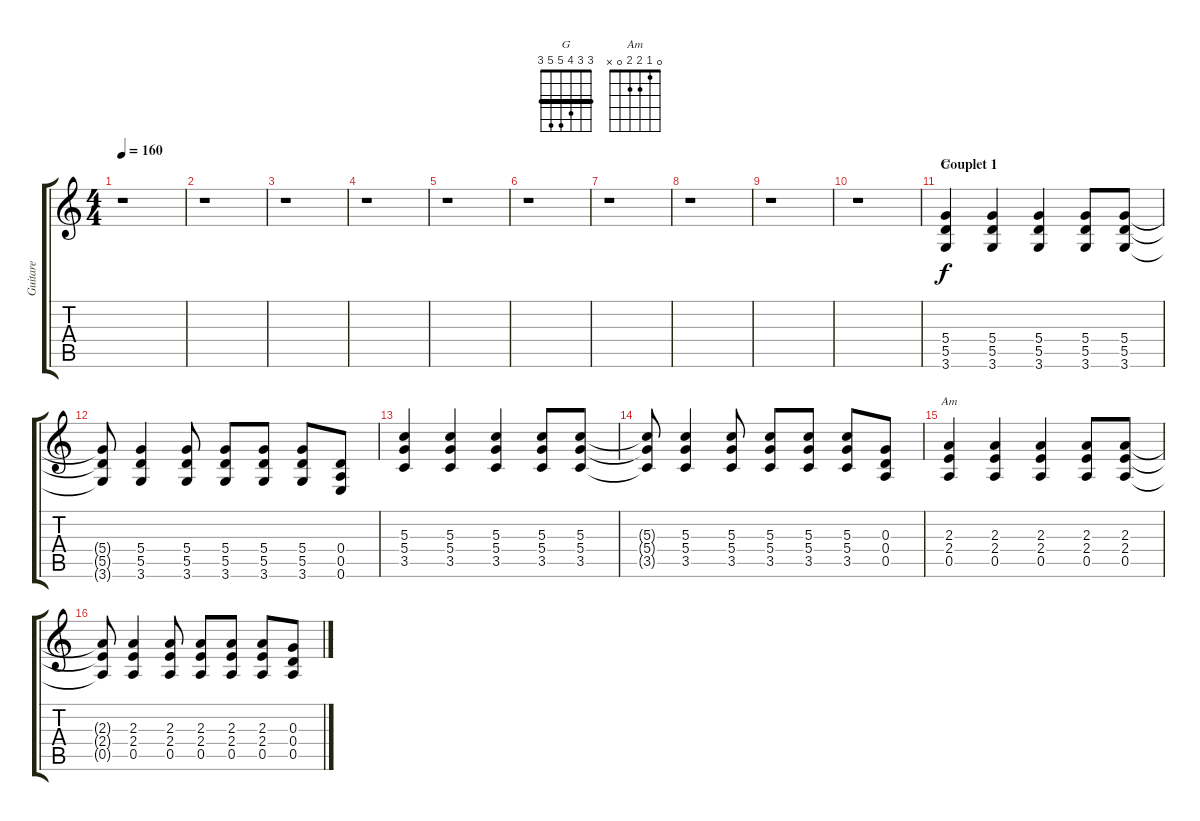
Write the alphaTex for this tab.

\track ("Guitare" "Guitare") {instrument electricguitarclean}
\staff {score tabs}
\tuning (E4 B3 G3 D3 A2 E2) {hide}
\chord ("G" 3 3 4 5 5 3) {barre 3}
\chord ("Am" 0 1 2 2 0 x)
\ts (4 4)
\tempo 160
\clef g2
\ks c
r.1{dy f instrument electricguitarclean} |
r.1 |
r.1 |
r.1 |
r.1 |
r.1 |
r.1 |
r.1 |
r.1 |
r.1 |
\section ("" "Couplet 1")
(5.4 5.5 3.6).4{ch "G"} (5.4 5.5 3.6).4 (5.4 5.5 3.6).4 (5.4 5.5 3.6).8 (5.4 5.5 3.6).8 |
(5.4{t} 5.5{t} 3.6{t}).8 (5.4 5.5 3.6).4 (5.4 5.5 3.6).8 (5.4 5.5 3.6).8 (5.4 5.5 3.6).8 (5.4 5.5 3.6).8 (0.4 0.5 0.6).8 |
(5.3 5.4 3.5).4 (5.3 5.4 3.5).4 (5.3 5.4 3.5).4 (5.3 5.4 3.5).8 (5.3 5.4 3.5).8 |
(5.3{t} 5.4{t} 3.5{t}).8 (5.3 5.4 3.5).4 (5.3 5.4 3.5).8 (5.3 5.4 3.5).8 (5.3 5.4 3.5).8 (5.3 5.4 3.5).8 (0.3 0.4 0.5).8 |
(2.3 2.4 0.5).4{ch "Am"} (2.3 2.4 0.5).4 (2.3 2.4 0.5).4 (2.3 2.4 0.5).8 (2.3 2.4 0.5).8 |
(2.3{t} 2.4{t} 0.5{t}).8 (2.3 2.4 0.5).4 (2.3 2.4 0.5).8 (2.3 2.4 0.5).8 (2.3 2.4 0.5).8 (2.3 2.4 0.5).8 (0.3 0.4 0.5).8
